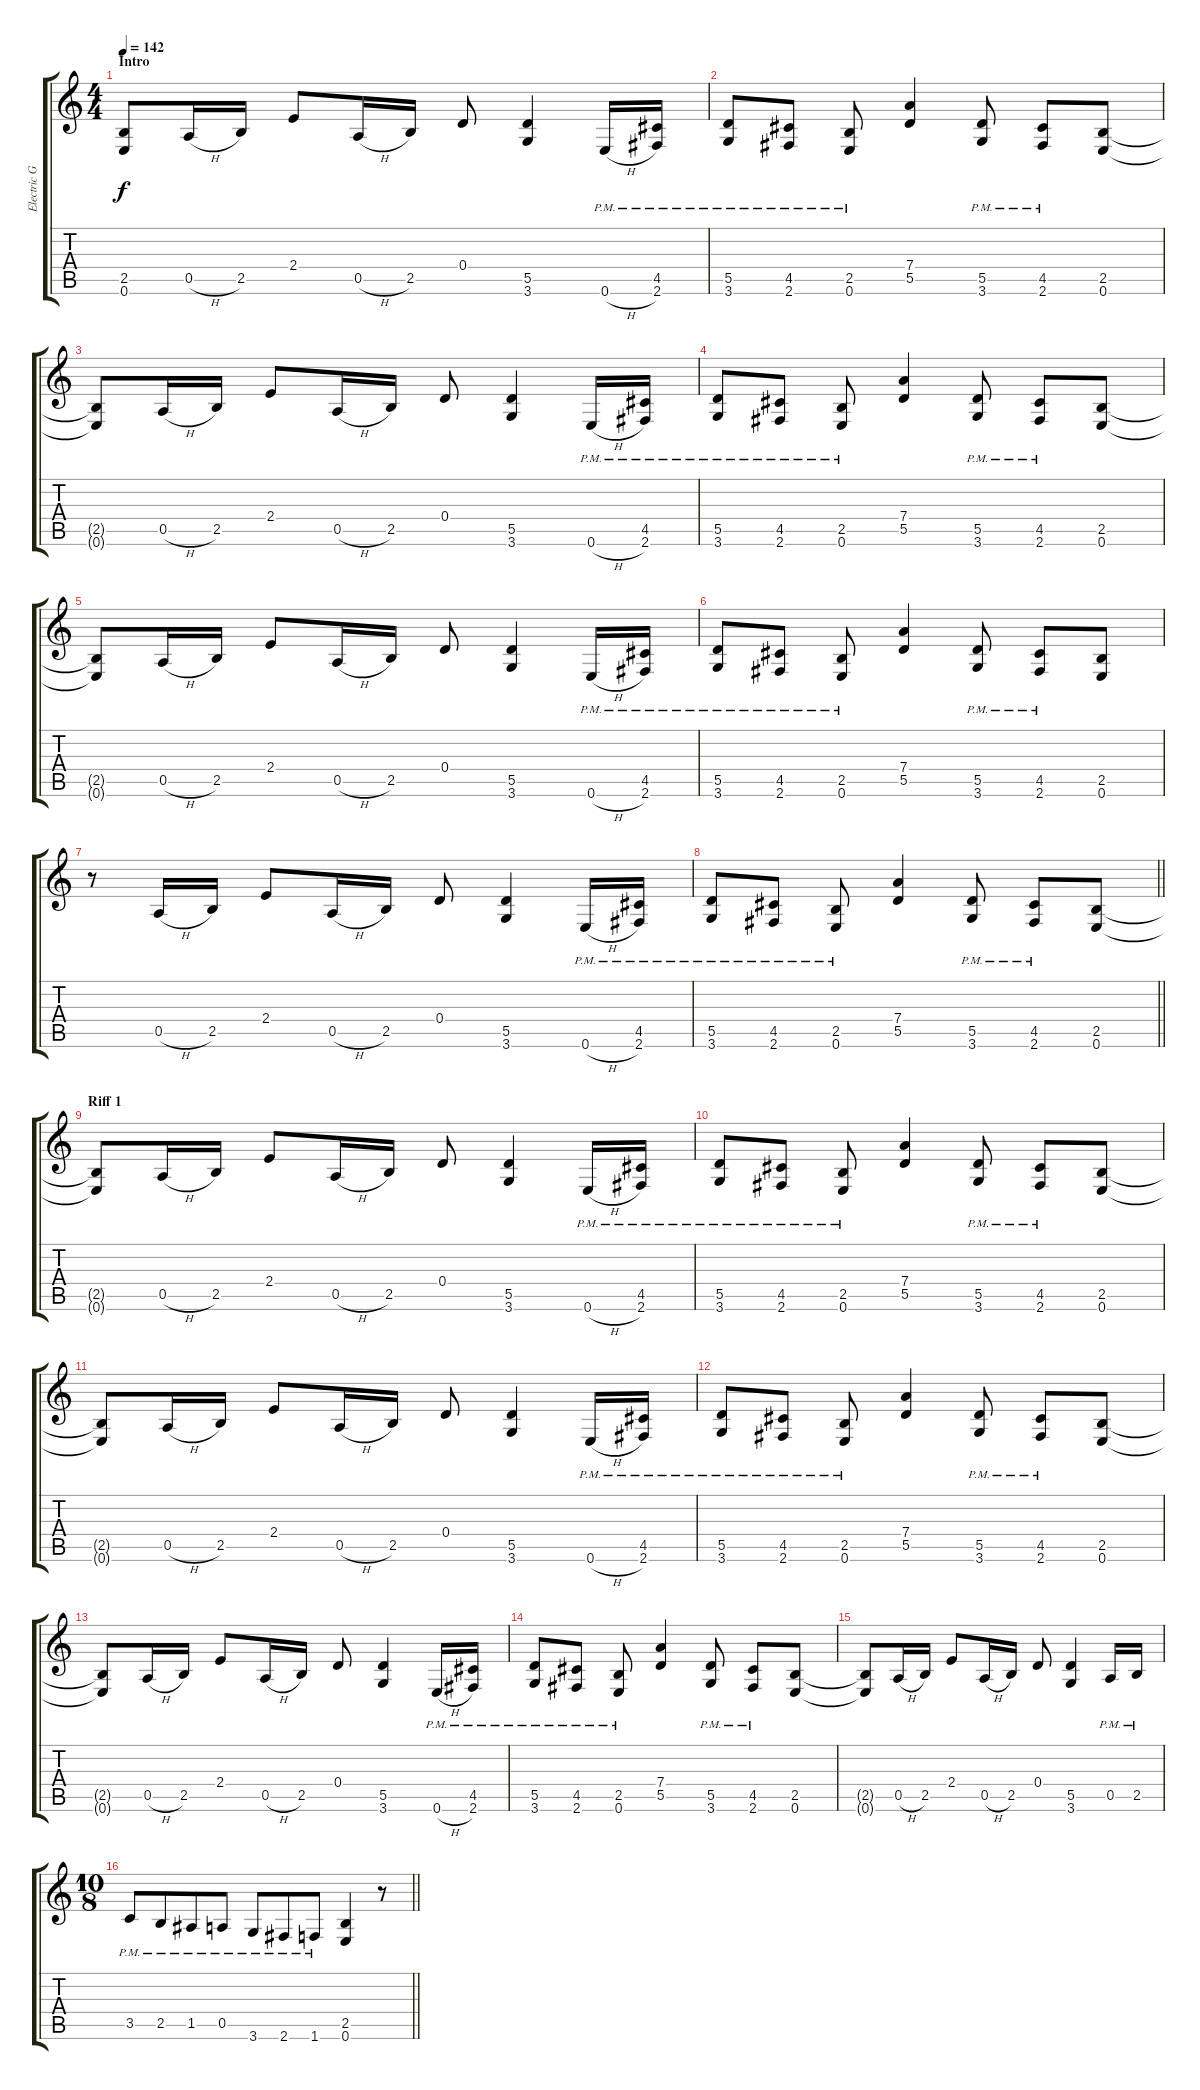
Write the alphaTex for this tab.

\track ("Electric Guitar" "Electric G") {instrument distortionguitar}
\staff {score tabs}
\tuning (E4 B3 G3 D3 A2 E2) {hide}
\ts (4 4)
\section ("" "Intro")
\tempo 142
\clef g2
\ks c
(2.5 0.6).8{dy f instrument distortionguitar} 0.5{h}.16 2.5.16 2.4.8 0.5{h}.16 2.5.16 0.4.8 (5.5 3.6).4 0.6{h pm}.16 (4.5{pm} 2.6{pm}).16 |
(5.5{pm} 3.6{pm}).8 (4.5{pm} 2.6{pm}).8 (2.5{pm} 0.6{pm}).8 (7.4 5.5).4 (5.5{pm} 3.6{pm}).8 (4.5{pm} 2.6{pm}).8 (2.5 0.6).8 |
(2.5{t} 0.6{t}).8 0.5{h}.16 2.5.16 2.4.8 0.5{h}.16 2.5.16 0.4.8 (5.5 3.6).4 0.6{h pm}.16 (4.5{pm} 2.6{pm}).16 |
(5.5{pm} 3.6{pm}).8 (4.5{pm} 2.6{pm}).8 (2.5{pm} 0.6{pm}).8 (7.4 5.5).4 (5.5{pm} 3.6{pm}).8 (4.5{pm} 2.6{pm}).8 (2.5 0.6).8 |
(2.5{t} 0.6{t}).8 0.5{h}.16 2.5.16 2.4.8 0.5{h}.16 2.5.16 0.4.8 (5.5 3.6).4 0.6{h pm}.16 (4.5{pm} 2.6{pm}).16 |
(5.5{pm} 3.6{pm}).8 (4.5{pm} 2.6{pm}).8 (2.5{pm} 0.6{pm}).8 (7.4 5.5).4 (5.5{pm} 3.6{pm}).8 (4.5{pm} 2.6{pm}).8 (2.5 0.6).8 |
r.8 0.5{h}.16 2.5.16 2.4.8 0.5{h}.16 2.5.16 0.4.8 (5.5 3.6).4 0.6{h pm}.16 (4.5{pm} 2.6{pm}).16 |
\barLineRight lightlight
(5.5{pm} 3.6{pm}).8 (4.5{pm} 2.6{pm}).8 (2.5{pm} 0.6{pm}).8 (7.4 5.5).4 (5.5{pm} 3.6{pm}).8 (4.5{pm} 2.6{pm}).8 (2.5 0.6).8 |
\section ("" "Riff 1")
(2.5{t} 0.6{t}).8 0.5{h}.16 2.5.16 2.4.8 0.5{h}.16 2.5.16 0.4.8 (5.5 3.6).4 0.6{h pm}.16 (4.5{pm} 2.6{pm}).16 |
(5.5{pm} 3.6{pm}).8 (4.5{pm} 2.6{pm}).8 (2.5{pm} 0.6{pm}).8 (7.4 5.5).4 (5.5{pm} 3.6{pm}).8 (4.5{pm} 2.6{pm}).8 (2.5 0.6).8 |
(2.5{t} 0.6{t}).8 0.5{h}.16 2.5.16 2.4.8 0.5{h}.16 2.5.16 0.4.8 (5.5 3.6).4 0.6{h pm}.16 (4.5{pm} 2.6{pm}).16 |
(5.5{pm} 3.6{pm}).8 (4.5{pm} 2.6{pm}).8 (2.5{pm} 0.6{pm}).8 (7.4 5.5).4 (5.5{pm} 3.6{pm}).8 (4.5{pm} 2.6{pm}).8 (2.5 0.6).8 |
(2.5{t} 0.6{t}).8 0.5{h}.16 2.5.16 2.4.8 0.5{h}.16 2.5.16 0.4.8 (5.5 3.6).4 0.6{h pm}.16 (4.5{pm} 2.6{pm}).16 |
(5.5{pm} 3.6{pm}).8 (4.5{pm} 2.6{pm}).8 (2.5{pm} 0.6{pm}).8 (7.4 5.5).4 (5.5{pm} 3.6{pm}).8 (4.5{pm} 2.6{pm}).8 (2.5 0.6).8 |
(2.5{t} 0.6{t}).8 0.5{h}.16 2.5.16 2.4.8 0.5{h}.16 2.5.16 0.4.8 (5.5 3.6).4 0.5{pm}.16 2.5{pm}.16 |
\ts (10 8)
\barLineRight lightlight
3.5{pm}.8 2.5{pm}.8 1.5{pm}.8 0.5{pm}.8 3.6{pm}.8 2.6{pm}.8 1.6{pm}.8 (2.5 0.6).4 r.8
